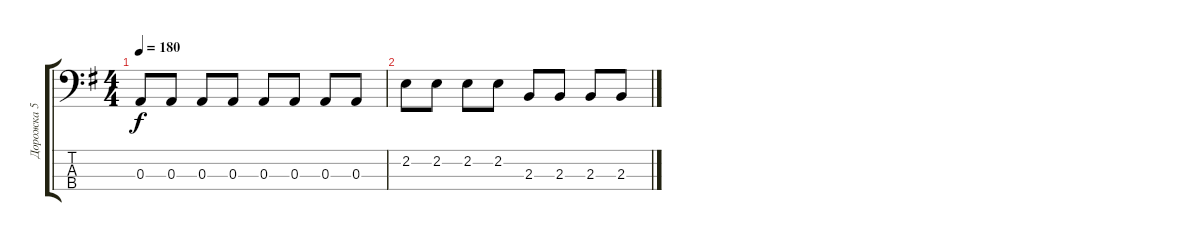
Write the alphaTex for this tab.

\track ("Дорожка 5" "Дорожка 5") {instrument electricbassfinger}
\staff {score tabs}
\tuning (G2 D2 A1 E1) {hide}
\ts (4 4)
\tempo 180
\clef f4
\ks g
0.3.8{dy f} 0.3.8 0.3.8 0.3.8 0.3.8 0.3.8 0.3.8 0.3.8 |
2.2.8 2.2.8 2.2.8 2.2.8 2.3.8 2.3.8 2.3.8 2.3.8
